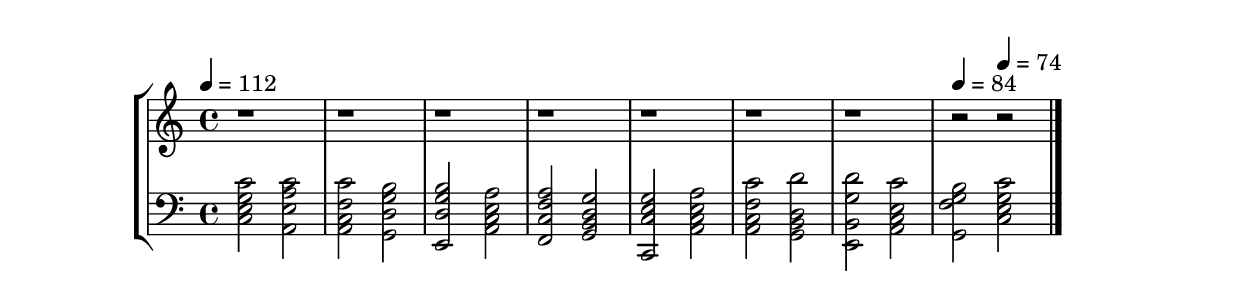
\version "2.12.1"

\header {
	 title = \markup \center-column {}
	 composer = \markup \center-column {}
}
melody = {

	\key c \major
	\tempo 4 = 112
	\clef treble
	\time 4/4
		\key c \major
	\tempo 4 = 112
	\clef treble
 r1  r1  r1  r1  r1  r1  r1  \tempo 4 = 84 r2 \tempo 4 = 74 r2 \bar "|."}
text = \lyricmode {

	
}
upper = {

	\tempo 4 = 112
	\key c \major
	\time 4/4
	\clef bass
	<c e g c'>2
<a, e a c'>2
<a, c f c'>2
<g, d g b>2
<e, d g b>2
<a, c e a>2
<f, c f a>2
<g, b, d g>2
<c, c e g>2
<a, c e a>2
<a, c f c'>2
<g, b, d d'>2
<e, b, g d'>2
<a, c e c'>2
<g, f g b>2
<c e g c'>2

	 \bar "|."}
lower = {

	\tempo 4 = 112
	\key c \major
	\time 4/4
	\clef bass
 r1  r1  r1  r1  r1  r1  r1  r1 \bar "|."}
\score {
	<<
		 \new StaffGroup <<
		 \new Voice = "one" { \melody }
		 \new Lyrics \lyricsto "one" \text
			 \new Staff {\upper}
		 >>
	>>
	\layout {
		\context {
			\Voice
			\remove Note_heads_engraver
			\consists Completion_heads_engraver
		}
	}
	\midi {
	\context {
		\Score
		 tempoWholesPerMinute = #(ly:make-moment 120 4)
	}
	}
}
